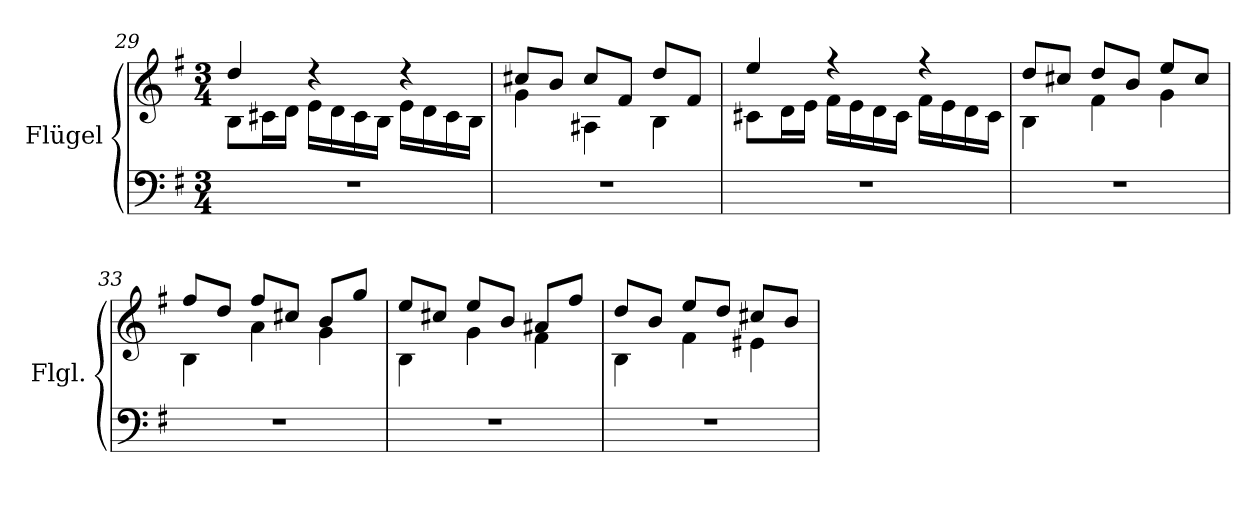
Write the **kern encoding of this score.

**kern	**kern
*part1	*part1
*staff2	*staff1
*I"Flügel	*
*I'Flgl.	*
*clefF4	*clefG2
*k[f#]	*k[f#]
*M3/4	*M3/4
=29	=29
*	*^
2.r	4dd/	8B\L
.	.	16c#X\L
.	.	16d\JJ
.	4r	16e\LL
.	.	16d\
.	.	16c#\
.	.	16B\JJ
.	4r	16e\LL
.	.	16d\
.	.	16c#\
.	.	16B\JJ
=30	=30	=30
2.r	8cc#X/L	4g\
.	8b/J	.
.	8cc#/L	4A#X\
.	8f#/J	.
.	8dd/L	4B\
.	8f#/J	.
!!LO:LB:g=z	!!
=31	=31	=31
2.r	4ee/	8c#X\L
.	.	16d\L
.	.	16e\JJ
.	4r	16f#\LL
.	.	16e\
.	.	16d\
.	.	16c#\JJ
.	4r	16f#\LL
.	.	16e\
.	.	16d\
.	.	16c#\JJ
=32	=32	=32
2.r	8dd/L	4B\
.	8cc#X/J	.
.	8dd/L	4f#\
.	8b/J	.
.	8ee/L	4g\
.	8cc#/J	.
=33	=33	=33
2.r	8ff#/L	4B\
.	8dd/J	.
.	8ff#/L	4a\
.	8cc#X/J	.
.	8b/L	4g\
.	8gg/J	.
=34	=34	=34
2.r	8ee/L	4B\
.	8cc#X/J	.
.	8ee/L	4g\
.	8b/J	.
.	8a#X/L	4f#\
.	8ff#/J	.
=35	=35	=35
2.r	8dd/L	4B\
.	8b/J	.
.	8ee/L	4f#\
.	8dd/J	.
.	8cc#X/L	4e#X\
.	8b/J	.
*	*v	*v
=	=
*-	*-
